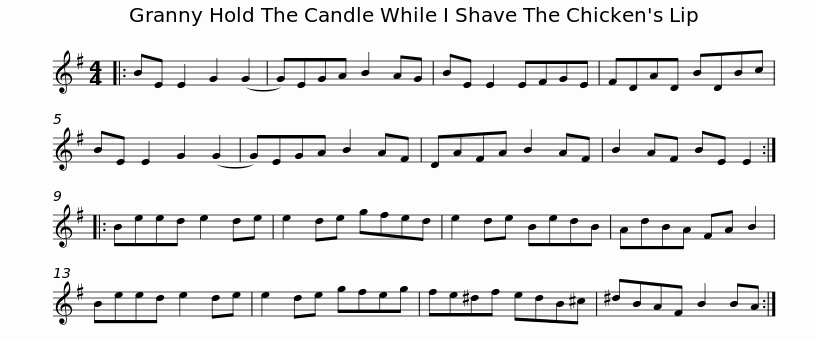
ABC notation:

X:1
L:1/8
M:4/4
I:linebreak $
K:Emin
V:1 treble
V:1
|: BE E2 G2 (G2 | G)EGA B2 AG | BE E2 EFGE | FDAD BDBc | BE E2 G2 (G2 | %5
 G)EGA B2 AF |$ DAFA B2 AF | B2 AF BE E2 :: Beed e2 de | e2 de gfed | %10
 e2 de BedB | AdBA FA B2 |$ Beed e2 de | e2 de gfeg | fe^df edB^c | %15
 ^dBAF B2 BA :| %16
